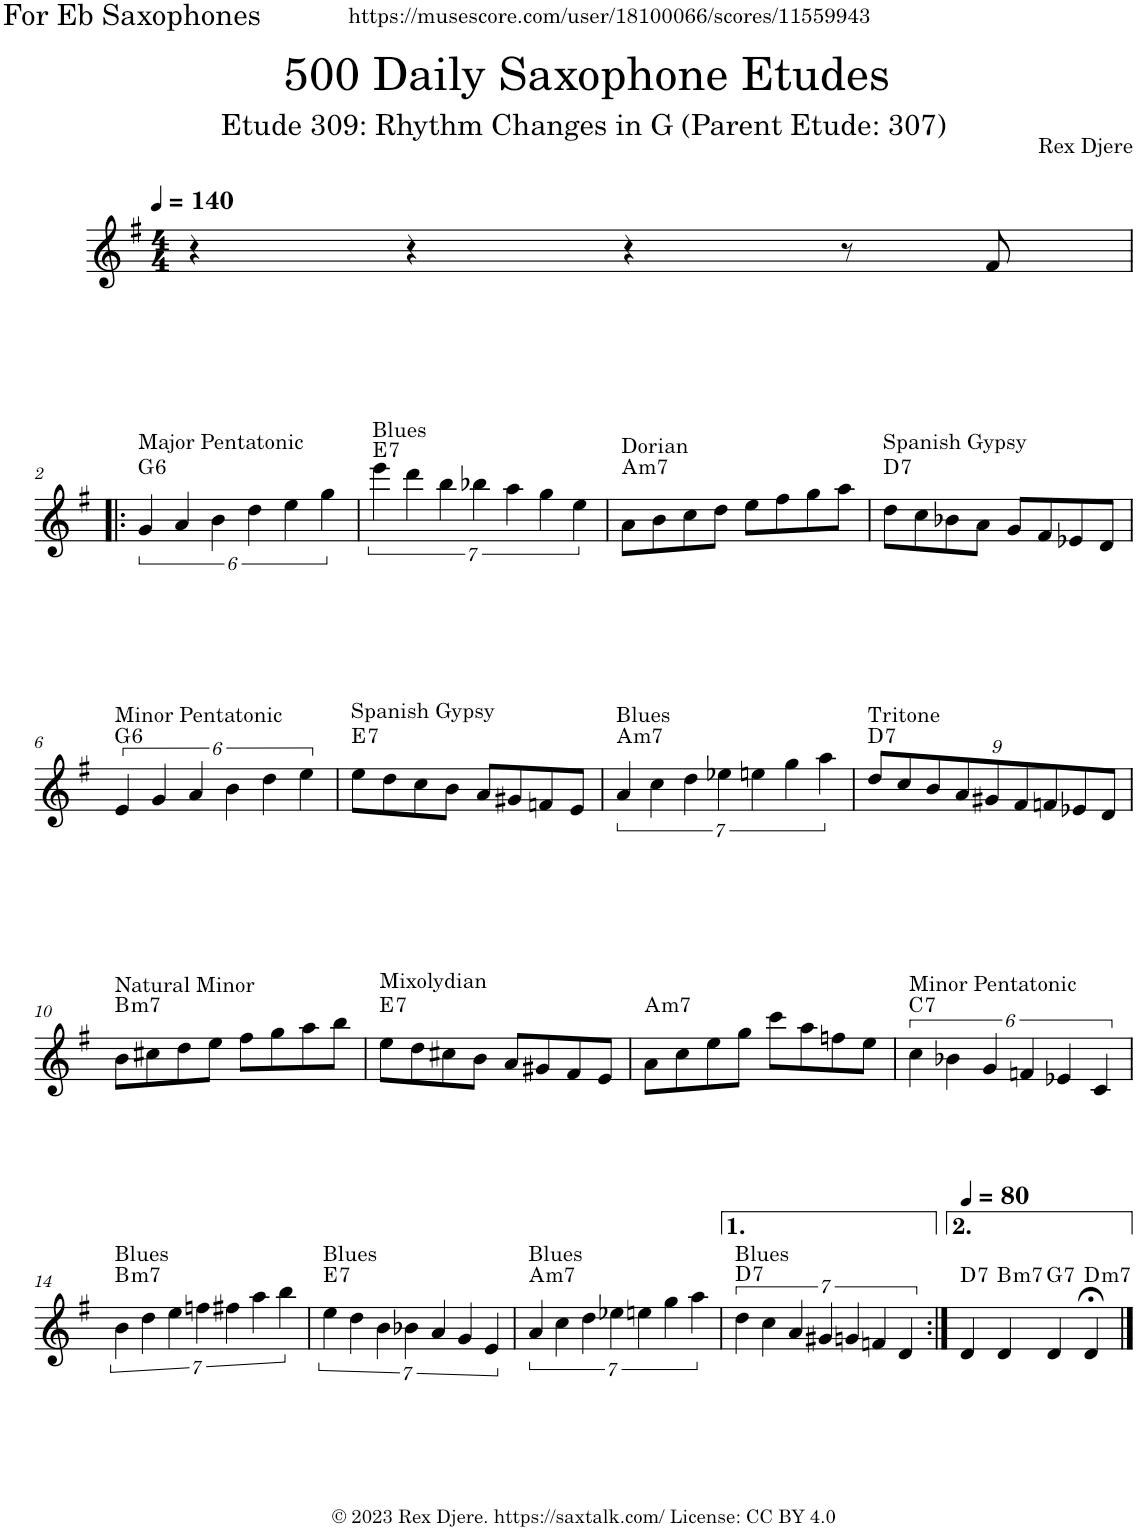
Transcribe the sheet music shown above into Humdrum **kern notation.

**kern	**harte
*part1	*part1
*staff1	*
*I"Alto Saxophone	*
*I'A. Sax.	*
*clefG2	*
*Trd5c9	*
*k[f#]	*
*M4/4	*
*MM140	*
=1	=1
4r	.
4r	.
4r	.
8r	.
8f#/	.
!!LO:LB:g=z
=2!|:	=2!|:
!LO:TX:a:t=Major Pentatonic	!LO:H:kt=6
6g/	G:maj6
6a/	.
6b\	.
6dd\	.
6ee\	.
6gg\	.
=3	=3
!LO:TX:a:t=Blues	!LO:H:kt=7
7eee\	E:7
7ddd\	.
7bb\	.
7bb-X\	.
7aa\	.
7gg\	.
7ee\	.
=4	=4
!LO:TX:a:t=Dorian	!LO:H:kt=m7
8a\L	A:min7
8b\	.
8cc\	.
8dd\J	.
8ee\L	.
8ff#\	.
8gg\	.
8aa\J	.
=5	=5
!LO:TX:a:t=Spanish Gypsy	!LO:H:kt=7
8dd\L	D:7
8cc\	.
8b-X\	.
8a\J	.
8g/L	.
8f#/	.
8e-X/	.
8d/J	.
!!LO:LB:g=z
=6	=6
!LO:TX:a:t=Minor Pentatonic	!LO:H:kt=6
6e/	G:maj6
6g/	.
6a/	.
6b\	.
6dd\	.
6ee\	.
=7	=7
!LO:TX:a:t=Spanish Gypsy	!LO:H:kt=7
8ee\L	E:7
8dd\	.
8cc\	.
8b\J	.
8a/L	.
8g#X/	.
8fn/	.
8e/J	.
=8	=8
!LO:TX:a:t=Blues	!LO:H:kt=m7
7a/	A:min7
7cc\	.
7dd\	.
7ee-X\	.
7een\	.
7gg\	.
7aa\	.
=9	=9
*Xbrackettup	*
!LO:TX:a:t=Tritone	!LO:H:kt=7
9dd/L	D:7
9cc/	.
9b/	.
9a/	.
9g#X/	.
9f#/	.
9fn/	.
9e-X/	.
9d/J	.
!!LO:LB:g=z
=10	=10
!LO:TX:a:t=Natural Minor	!LO:H:kt=m7
8b\L	B:min7
8cc#X\	.
8dd\	.
8ee\J	.
8ff#\L	.
8gg\	.
8aa\	.
8bb\J	.
=11	=11
!LO:TX:a:t=Mixolydian	!LO:H:kt=7
8ee\L	E:7
8dd\	.
8cc#X\	.
8b\J	.
8a/L	.
8g#X/	.
8f#/	.
8e/J	.
=12	=12
!	!LO:H:kt=m7
8a\L	A:min7
8cc\	.
8ee\	.
8gg\J	.
8ccc\L	.
8aa\	.
8ffn\	.
8ee\J	.
=13	=13
*brackettup	*
!LO:TX:a:t=Minor Pentatonic	!LO:H:kt=7
6cc\	C:7
6b-X\	.
6g/	.
6fn/	.
6e-X/	.
6c/	.
!!LO:LB:g=z
=14	=14
!LO:TX:a:t=Blues	!LO:H:kt=m7
7b\	B:min7
7dd\	.
7ee\	.
7ffn\	.
7ff#X\	.
7aa\	.
7bb\	.
=15	=15
!LO:TX:a:t=Blues	!LO:H:kt=7
7ee\	E:7
7dd\	.
7b\	.
7b-X\	.
7a/	.
7g/	.
7e/	.
=16	=16
!LO:TX:a:t=Blues	!LO:H:kt=m7
7a/	A:min7
7cc\	.
7dd\	.
7ee-X\	.
7een\	.
7gg\	.
7aa\	.
=17	=17
!LO:TX:a:t=Blues	!LO:H:kt=7
7dd\	D:7
7cc\	.
7a/	.
7g#X/	.
7gn/	.
7fn/	.
7d/	.
=18:|!	=18:|!
*MM80	*
!	!LO:H:kt=7
4d/	D:7
!	!LO:H:kt=m7
4d/	B:min7
!	!LO:H:kt=7
4d/	G:7
!	!LO:H:kt=m7
4d;</	D:min7
==	==
*-	*-
